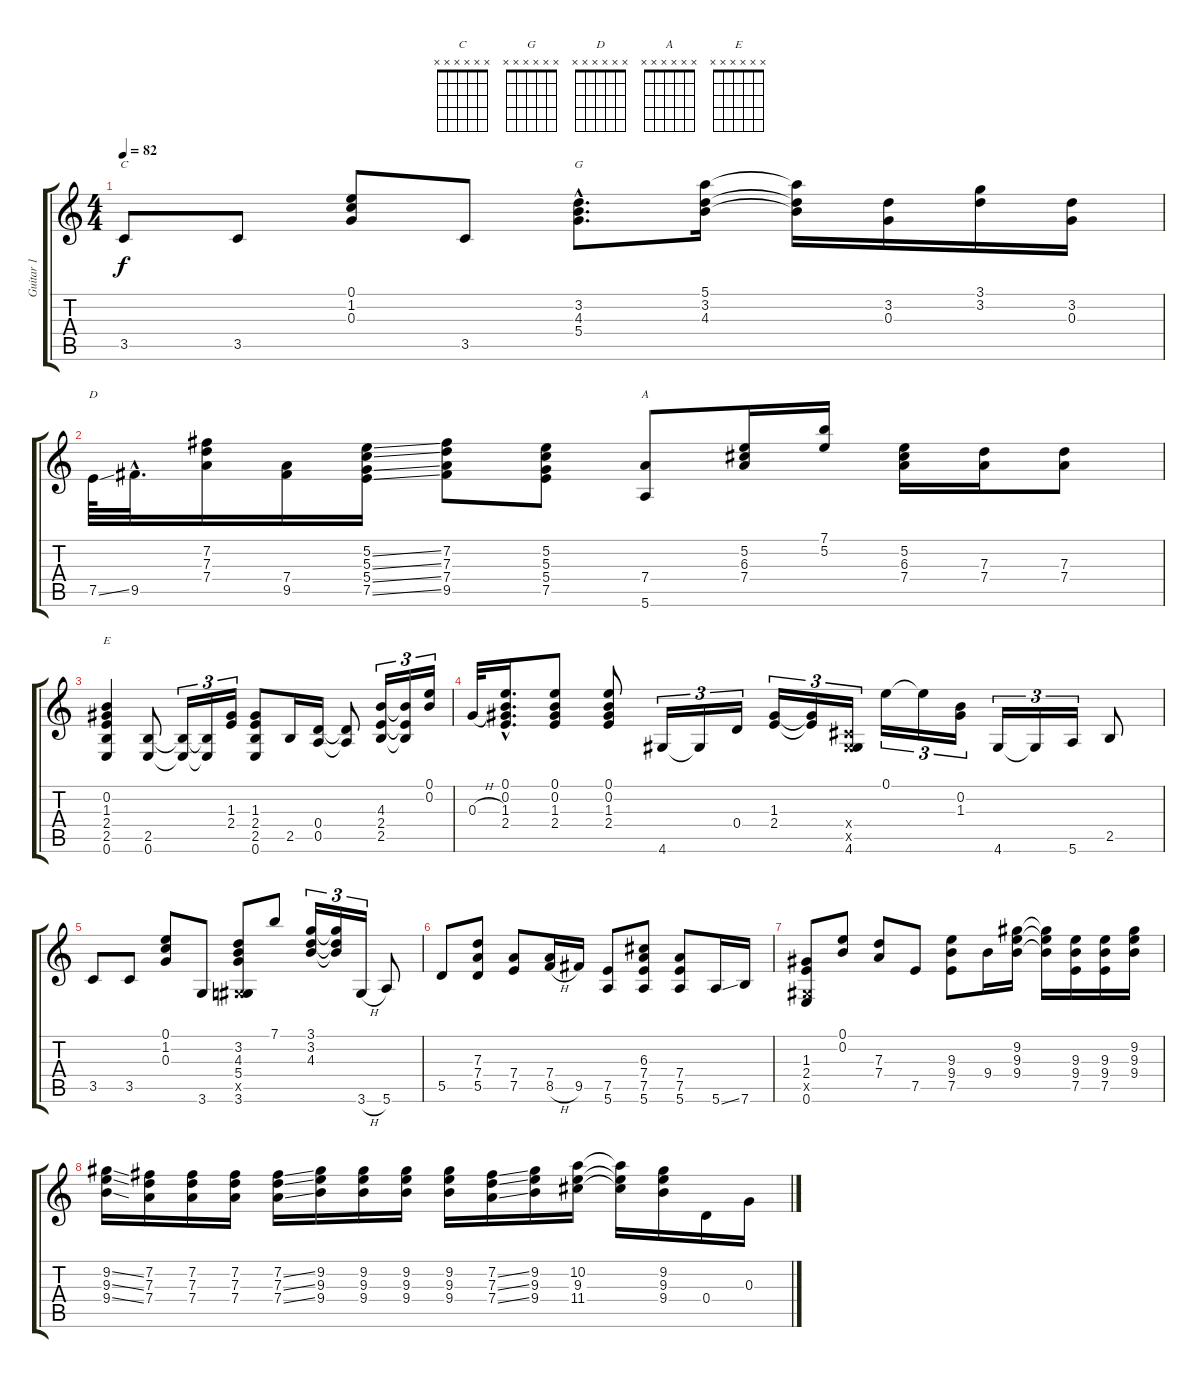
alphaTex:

\track ("Guitar 1" "Guitar 1") {instrument electricguitarclean}
\staff {score tabs}
\tuning (E4 B3 G3 D3 A2 E2) {hide}
\chord ("C" x x x x x x) {firstfret 0}
\chord ("G" x x x x x x) {firstfret 0}
\chord ("D" x x x x x x) {firstfret 0}
\chord ("A" x x x x x x) {firstfret 0}
\chord ("E" x x x x x x) {firstfret 0}
\ts (4 4)
\tempo 82
\clef g2
\ks c
3.5.8{ch "C" dy f} 3.5.8 (0.1 1.2 0.3).8 3.5.8 (3.2{hac} 4.3{hac} 5.4{hac}).8{d ch "G"} (5.1 3.2 4.3).16 (5.1{t} 3.2{t} 4.3{t}).16 (3.2 0.3).16 (3.1 3.2).16 (3.2 0.3).16 |
7.5{ss}.64{ch "D"} 9.5{hac}.32{d} (7.2 7.3 7.4).16 (7.4 9.5).16 (5.2{ss} 5.3{ss} 5.4{ss} 7.5{ss}).16 (7.2 7.3 7.4 9.5).8 (5.2 5.3 5.4 7.5).8 (7.4 5.6).8{ch "A"} (5.2 6.3 7.4).16 (7.1 5.2).16 (5.2 6.3 7.4).16 (7.3 7.4).16 (7.3 7.4).8 |
(0.2 1.3 2.4 2.5 0.6).4{ch "E"} (2.5 0.6).8 (2.5{t} 0.6{t}).16{tu (3 2)} (2.5{t} 0.6{t}).16{tu (3 2)} (1.3 2.4).16{tu (3 2)} (1.3 2.4 2.5 0.6).8 2.5.16 (0.4 0.5).16 (0.4{t} 0.5{t}).8 (4.3 2.4 2.5).16{tu (3 2)} (4.3{t} 2.4{t} 2.5{t}).16{tu (3 2)} (0.1 0.2).16{tu (3 2)} |
0.3{h}.32 (0.1{hac} 0.2{hac} 1.3{hac} 2.4{hac}).16{d} (0.1 0.2 1.3 2.4).8 (0.1 0.2 1.3 2.4).8 4.6.16{tu (3 2)} 4.6{t}.16{tu (3 2)} 0.4.16{tu (3 2)} (1.3 2.4).16{tu (3 2)} (1.3{t} 2.4{t}).16{tu (3 2)} (-1.4{x} -1.5{x} 4.6).16{tu (3 2)} 0.1.16{tu (3 2)} 0.1{t}.16{tu (3 2)} (0.2 1.3).16{tu (3 2)} 4.6.16{tu (3 2)} 4.6{t}.16{tu (3 2)} 5.6.16{tu (3 2)} 2.5.8 |
3.5.8 3.5.8 (0.1 1.2 0.3).8 3.6.8 (3.2 4.3 5.4 -1.5{x} 3.6).8 7.1.8 (3.1 3.2 4.3).16{tu (3 2)} (3.1{t} 3.2{t} 4.3{t}).16{tu (3 2)} 3.6{h}.16{tu (3 2)} 5.6.8 |
5.5.8 (7.3 7.4 5.5).8 (7.4 7.5).8 (7.4 8.5{h}).16 9.5.16 (7.5 5.6).8 (6.3 7.4 7.5 5.6).8 (7.4 7.5 5.6).8 5.6{ss}.16 7.6.16 |
(1.3 2.4 -1.5{x} 0.6).8 (0.1 0.2).8 (7.3 7.4).8 7.5.8 (9.3 9.4 7.5).8 9.4.16 (9.2 9.3 9.4).16 (9.2{t} 9.3{t} 9.4{t}).16 (9.3 9.4 7.5).16 (9.3 9.4 7.5).16 (9.2 9.3 9.4).16 |
(9.2{ss} 9.3{ss} 9.4{ss}).16 (7.2 7.3 7.4).16 (7.2 7.3 7.4).16 (7.2 7.3 7.4).16 (7.2{ss} 7.3{ss} 7.4{ss}).16 (9.2 9.3 9.4).16 (9.2 9.3 9.4).16 (9.2 9.3 9.4).16 (9.2 9.3 9.4).16 (7.2{ss} 7.3{ss} 7.4{ss}).16 (9.2 9.3 9.4).16 (10.2 9.3 11.4).16 (10.2{t} 9.3{t} 11.4{t}).16 (9.2 9.3 9.4).16 0.4.16 0.3.16
